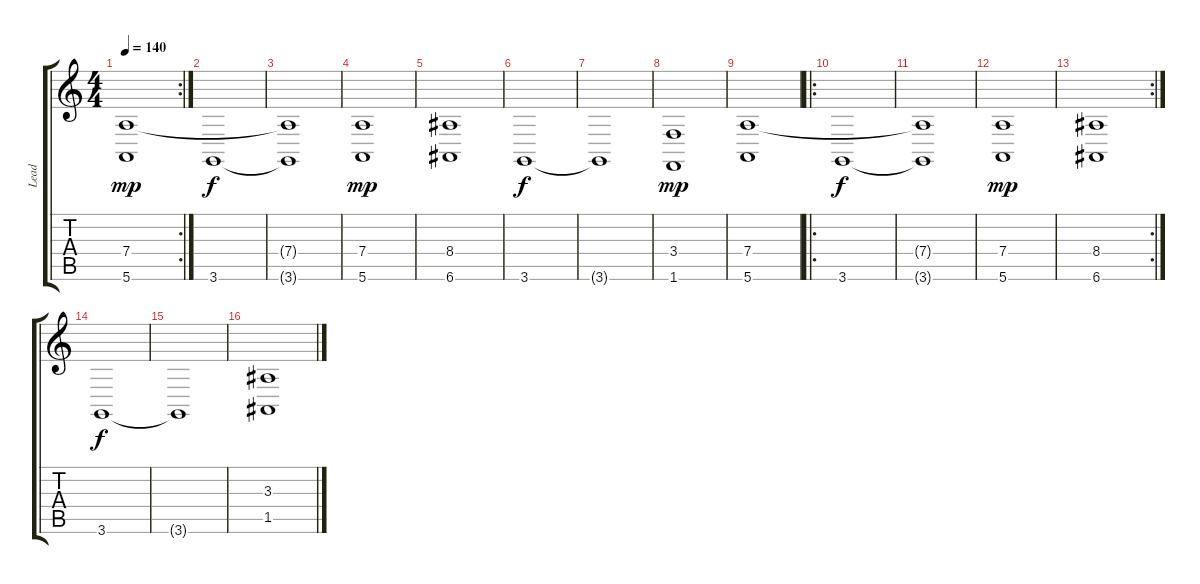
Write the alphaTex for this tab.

\track ("Lead" "Lead") {instrument lead5charang}
\staff {score tabs}
\tuning (E4 B3 G3 D3 A2 E2) {hide}
\rc 2
\ts (4 4)
\tempo 140
\clef g2
\ks c
(7.4 5.6).1{dy mp} |
3.6.1{dy f} |
(7.4{t} 3.6{t}).1 |
(7.4 5.6).1{dy mp} |
(8.4 6.6).1 |
3.6.1{dy f} |
3.6{t}.1 |
(3.4 1.6).1{dy mp} |
(7.4 5.6).1 |
\ro
3.6.1{dy f} |
(7.4{t} 3.6{t}).1 |
(7.4 5.6).1{dy mp} |
\rc 2
(8.4 6.6).1 |
3.6.1{dy f} |
3.6{t}.1 |
(3.3 1.5).1
